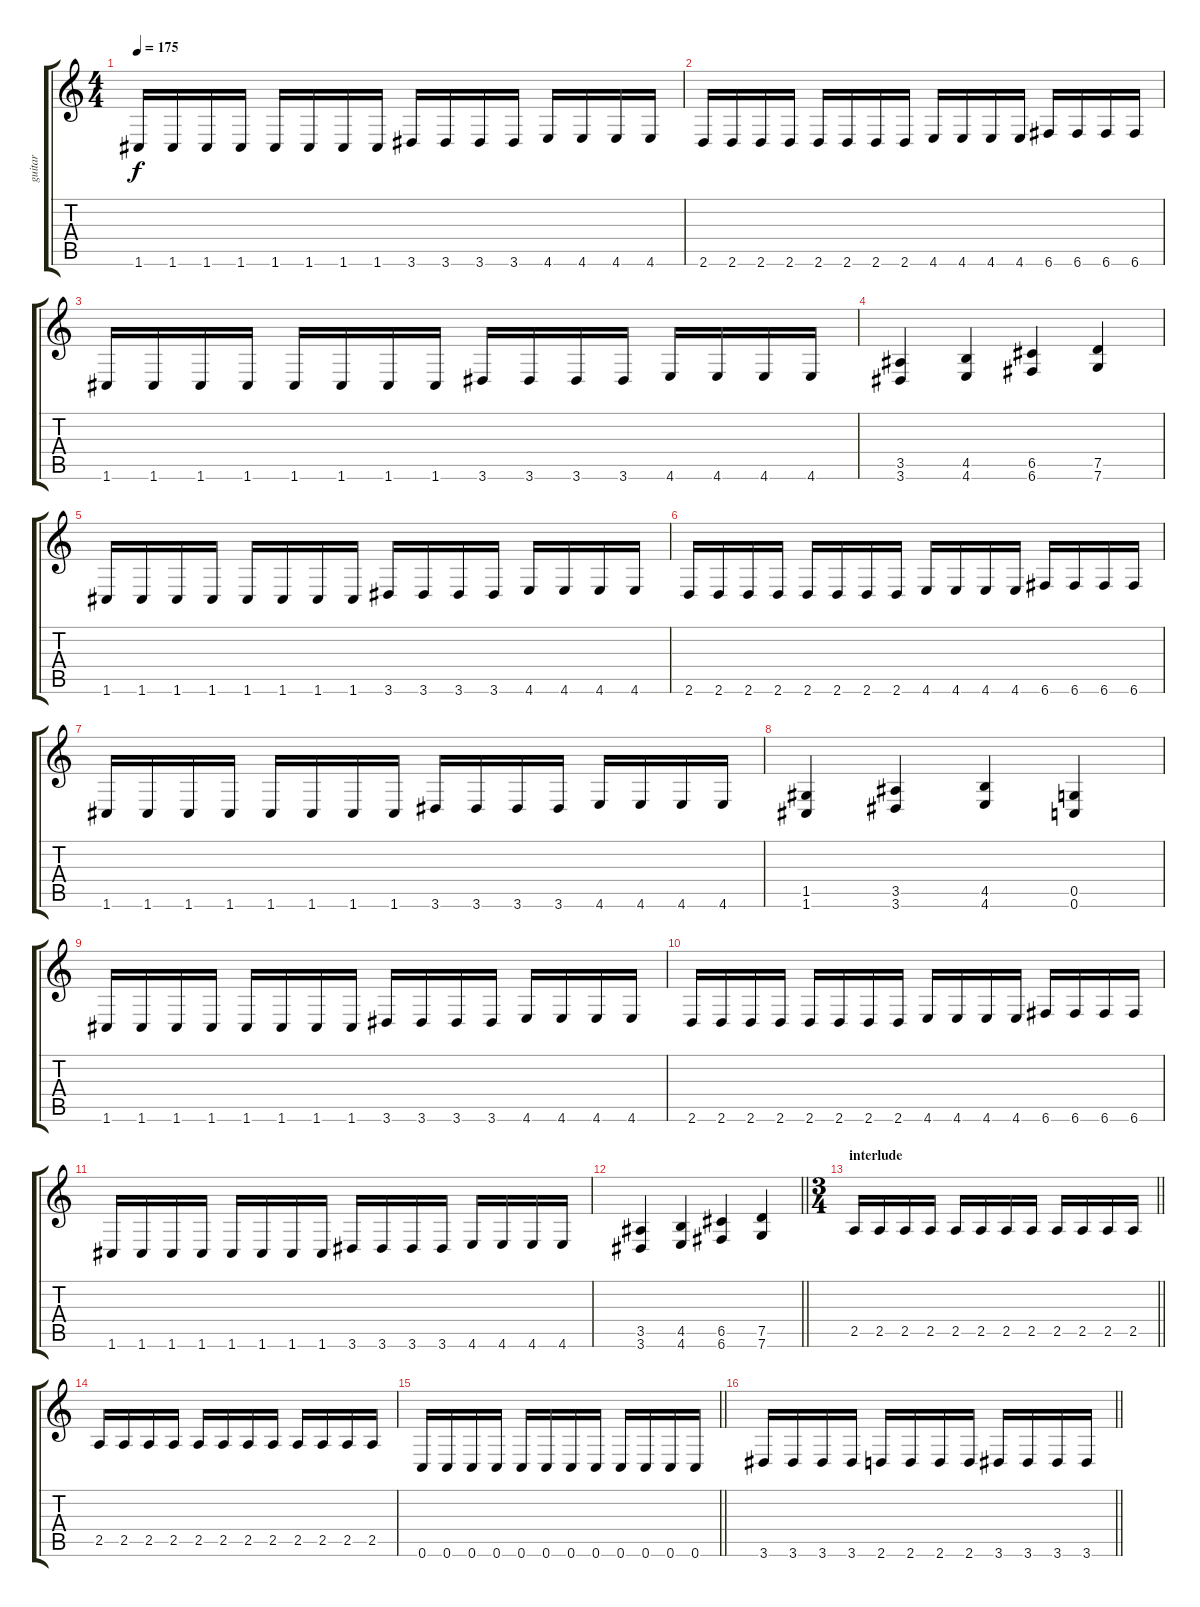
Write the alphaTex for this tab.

\track ("guitar" "guitar") {instrument distortionguitar}
\staff {score tabs}
\tuning (D4 A3 F3 C3 G2 C2) {hide}
\ts (4 4)
\tempo 175
\clef g2
\ks c
1.6.16{dy f} 1.6.16 1.6.16 1.6.16 1.6.16 1.6.16 1.6.16 1.6.16 3.6.16 3.6.16 3.6.16 3.6.16 4.6.16 4.6.16 4.6.16 4.6.16 |
2.6.16 2.6.16 2.6.16 2.6.16 2.6.16 2.6.16 2.6.16 2.6.16 4.6.16 4.6.16 4.6.16 4.6.16 6.6.16 6.6.16 6.6.16 6.6.16 |
1.6.16 1.6.16 1.6.16 1.6.16 1.6.16 1.6.16 1.6.16 1.6.16 3.6.16 3.6.16 3.6.16 3.6.16 4.6.16 4.6.16 4.6.16 4.6.16 |
(3.5 3.6).4 (4.5 4.6).4 (6.5 6.6).4 (7.5 7.6).4 |
1.6.16 1.6.16 1.6.16 1.6.16 1.6.16 1.6.16 1.6.16 1.6.16 3.6.16 3.6.16 3.6.16 3.6.16 4.6.16 4.6.16 4.6.16 4.6.16 |
2.6.16 2.6.16 2.6.16 2.6.16 2.6.16 2.6.16 2.6.16 2.6.16 4.6.16 4.6.16 4.6.16 4.6.16 6.6.16 6.6.16 6.6.16 6.6.16 |
1.6.16 1.6.16 1.6.16 1.6.16 1.6.16 1.6.16 1.6.16 1.6.16 3.6.16 3.6.16 3.6.16 3.6.16 4.6.16 4.6.16 4.6.16 4.6.16 |
(1.5 1.6).4 (3.5 3.6).4 (4.5 4.6).4 (0.5 0.6).4 |
1.6.16 1.6.16 1.6.16 1.6.16 1.6.16 1.6.16 1.6.16 1.6.16 3.6.16 3.6.16 3.6.16 3.6.16 4.6.16 4.6.16 4.6.16 4.6.16 |
2.6.16 2.6.16 2.6.16 2.6.16 2.6.16 2.6.16 2.6.16 2.6.16 4.6.16 4.6.16 4.6.16 4.6.16 6.6.16 6.6.16 6.6.16 6.6.16 |
1.6.16 1.6.16 1.6.16 1.6.16 1.6.16 1.6.16 1.6.16 1.6.16 3.6.16 3.6.16 3.6.16 3.6.16 4.6.16 4.6.16 4.6.16 4.6.16 |
\barLineRight lightlight
(3.5 3.6).4 (4.5 4.6).4 (6.5 6.6).4 (7.5 7.6).4 |
\ts (3 4)
\section ("" "interlude")
\barLineRight lightlight
2.5.16 2.5.16 2.5.16 2.5.16 2.5.16 2.5.16 2.5.16 2.5.16 2.5.16 2.5.16 2.5.16 2.5.16 |
2.5.16 2.5.16 2.5.16 2.5.16 2.5.16 2.5.16 2.5.16 2.5.16 2.5.16 2.5.16 2.5.16 2.5.16 |
\barLineRight lightlight
0.6.16 0.6.16 0.6.16 0.6.16 0.6.16 0.6.16 0.6.16 0.6.16 0.6.16 0.6.16 0.6.16 0.6.16 |
\barLineRight lightlight
3.6.16 3.6.16 3.6.16 3.6.16 2.6.16 2.6.16 2.6.16 2.6.16 3.6.16 3.6.16 3.6.16 3.6.16
